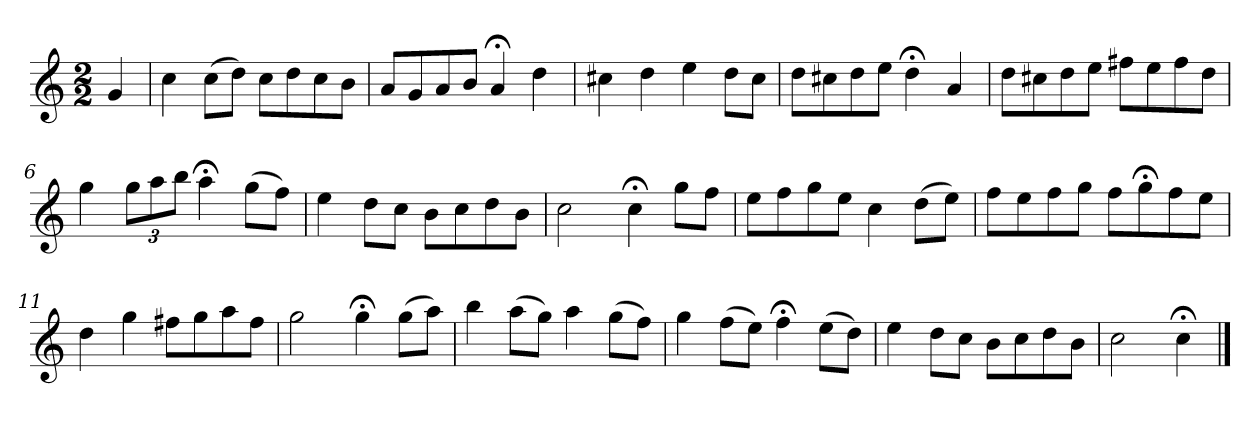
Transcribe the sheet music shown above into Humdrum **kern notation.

**kern
*part1
*staff1
*k[]
*C:
*M2/2
*MM120
=
4g
=1
4cc
(8ccL
8ddJ)
8ccL
8dd
8cc
8bJ
=2
8aL
8g
8a
8bJ
4a;<
4dd
=3
4cc#X
4dd
4ee
8ddL
8cc#J
=4
8ddL
8cc#X
8dd
8eeJ
4dd;<
4a
=5
8ddL
8cc#X
8dd
8eeJ
8ff#XL
8ee
8ff#
8ddJ
=6
4gg
12ggL
12aa
12bbJ
4aa;<
(8ggL
8ffJ)
=7
4ee
8ddL
8ccJ
8bL
8cc
8dd
8bJ
=8
2cc
4cc;<
8ggL
8ffJ
=9
8eeL
8ff
8gg
8eeJ
4cc
(8ddL
8eeJ)
=10
8ffL
8ee
8ff
8ggJ
8ffL
8gg;<
8ff
8eeJ
=11
4dd
4gg
8ff#XL
8gg
8aa
8ff#J
=12
2gg
4gg;<
(8ggL
8aaJ)
=13
4bb
(8aaL
8ggJ)
4aa
(8ggL
8ffJ)
=14
4gg
(8ffL
8eeJ)
4ff;<
(8eeL
8ddJ)
=15
4ee
8ddL
8ccJ
8bL
8cc
8dd
8bJ
=16
2cc
4cc;<
==
*-
